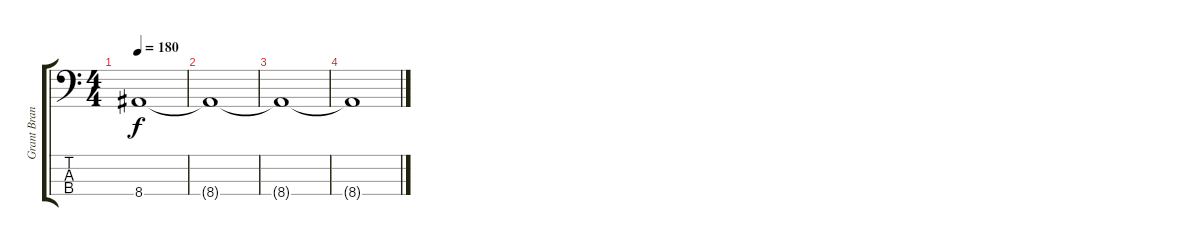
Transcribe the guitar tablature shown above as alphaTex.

\track ("Grant Brandell" "Grant Bran") {instrument electricbassfinger}
\staff {score tabs}
\tuning (G2 D2 A1 D1) {hide}
\ts (4 4)
\tempo 180
\clef f4
\ks c
8.4{t}.1{dy f} |
8.4{t}.1 |
8.4{t}.1 |
8.4{t}.1
